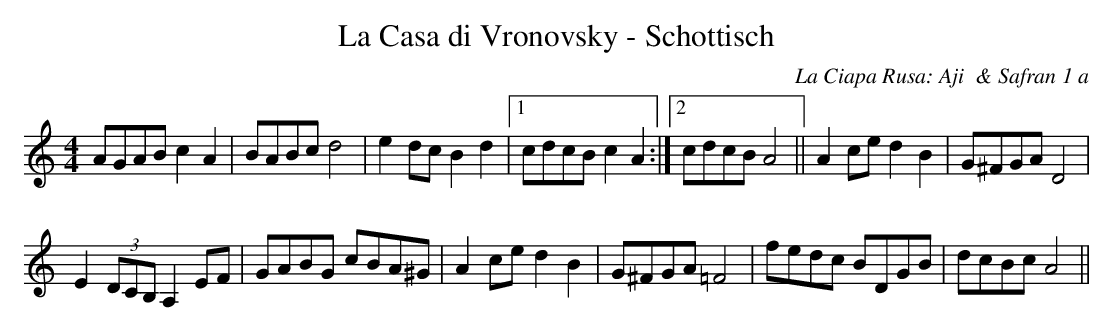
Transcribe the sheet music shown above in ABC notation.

X:1
T:La Casa di Vronovsky - Schottisch
C:La Ciapa Rusa: Aji  & Safran 1 a
M:4/4
L:1/8
K:C
AGAB c2 A2|BABc d4|e2 dc B2d2|1 cdcB c2 A2:|2  cdcB A4||\
A2 ce d2 B2|G^FGA D4|
E2 (3DCB, A,2 EF|GABG cBA^G|\
A2 ce d2 B2|G^FGA =F4|fedc BDGB|dcBc A4||**
